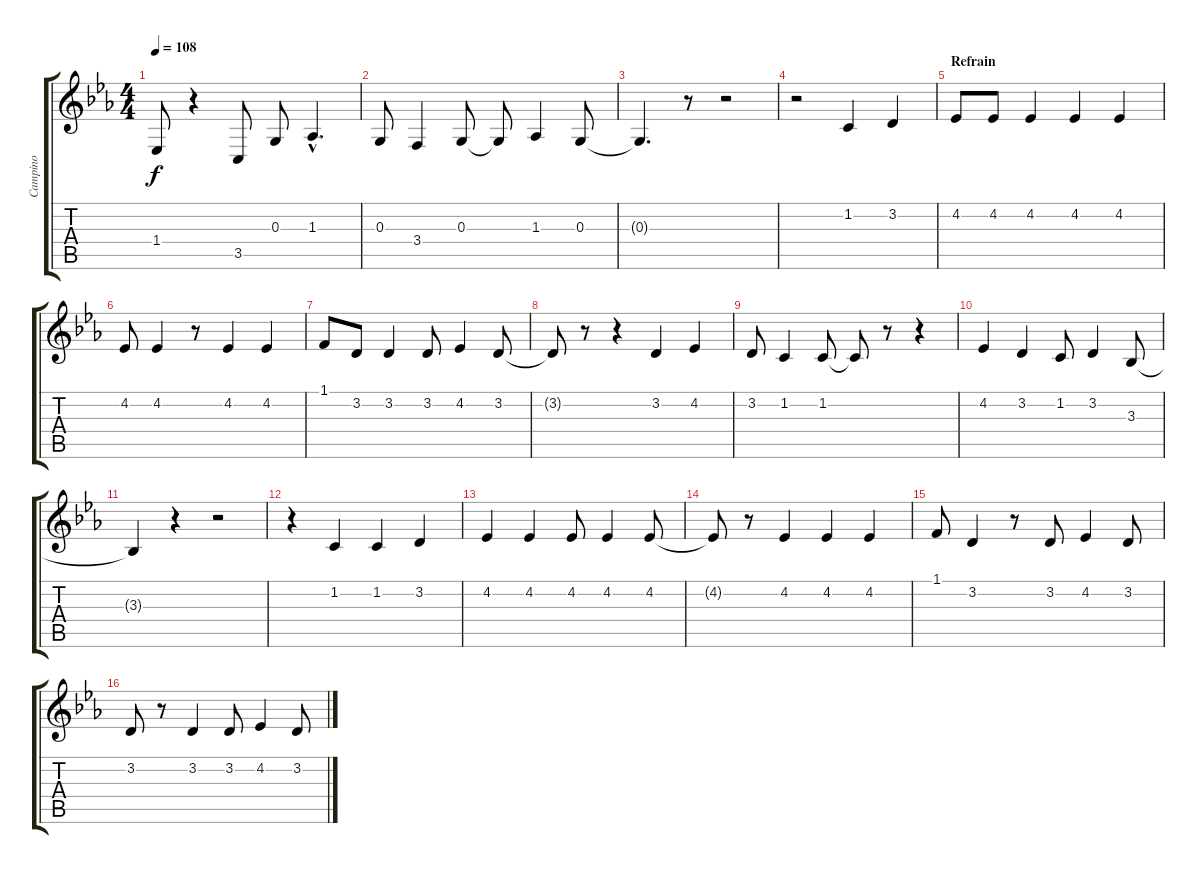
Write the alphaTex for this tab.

\track ("Campino" "Campino") {instrument stringensemble1}
\staff {score tabs}
\tuning (E4 B3 G3 D3 A2 E2) {hide}
\ts (4 4)
\tempo 108
\clef g2
\ks eb
1.4{t}.8{dy f} r.4 3.5.8 0.3.8 1.3{hac}.4{d} |
0.3.8 3.4.4 0.3.8 0.3{t}.8 1.3.4 0.3.8 |
0.3{t}.4{d} r.8 r.2 |
r.2 1.2.4 3.2.4 |
\section ("" "Refrain")
4.2.8 4.2.8 4.2.4 4.2.4 4.2.4 |
4.2.8 4.2.4 r.8 4.2.4 4.2.4 |
1.1.8 3.2.8 3.2.4 3.2.8 4.2.4 3.2.8 |
3.2{t}.8 r.8 r.4 3.2.4 4.2.4 |
3.2.8 1.2.4 1.2.8 1.2{t}.8 r.8 r.4 |
4.2.4 3.2.4 1.2.8 3.2.4 3.3.8 |
3.3{t}.4 r.4 r.2 |
r.4 1.2.4 1.2.4 3.2.4 |
4.2.4 4.2.4 4.2.8 4.2.4 4.2.8 |
4.2{t}.8 r.8 4.2.4 4.2.4 4.2.4 |
1.1.8 3.2.4 r.8 3.2.8 4.2.4 3.2.8 |
3.2.8 r.8 3.2.4 3.2.8 4.2.4 3.2.8
